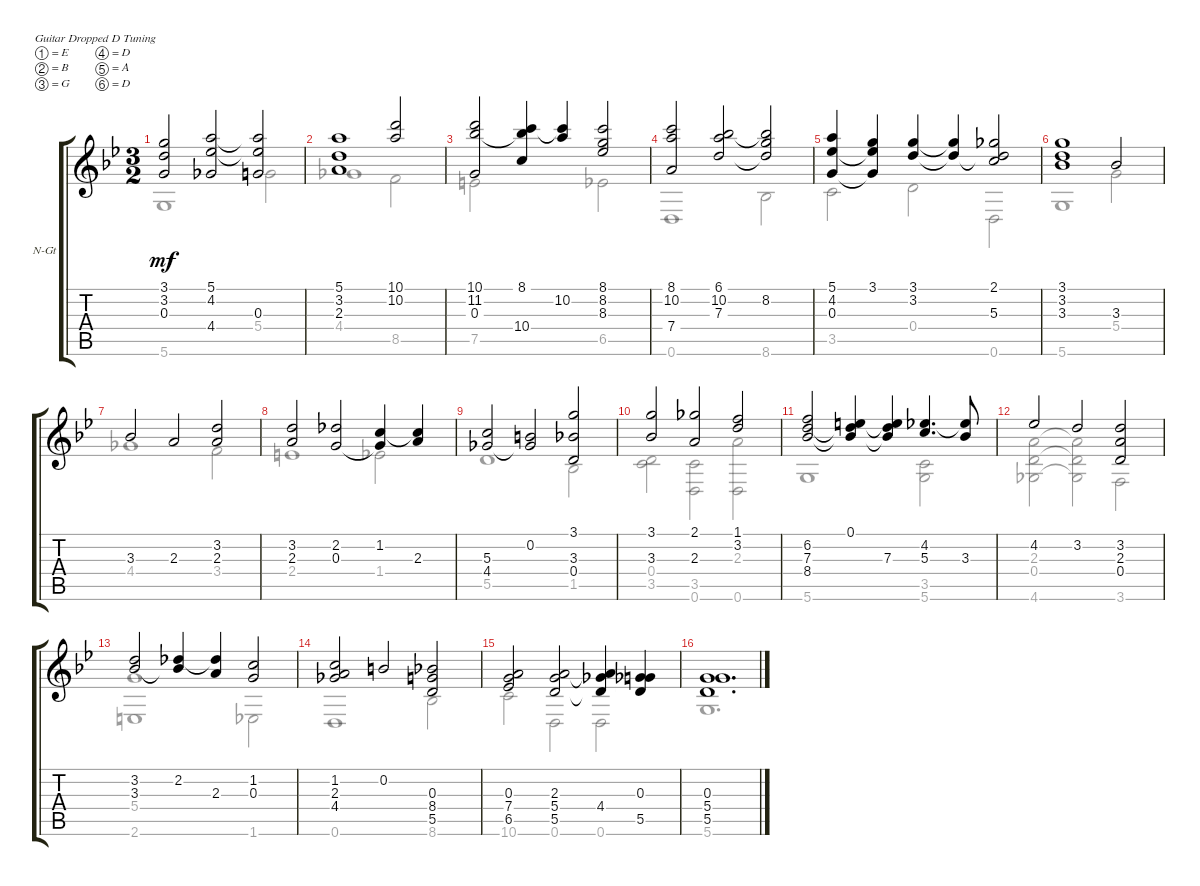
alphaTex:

\defaultSystemsLayout 4
\bracketExtendMode groupsimilarinstruments
\firstSystemTrackNameOrientation horizontal
\otherSystemsTrackNameOrientation horizontal
\track ("Nylon Guitar" "N-Gt") {instrument acousticguitarnylon}
\staff {score tabs}
\tuning (E4 B3 G3 D3 A2 D2)
\voice
\ts (3 2)
\tempo (120 hide)
\clef g2
\ks bb
(3.1 3.2 0.3).2{dy mf} (5.1 4.2 4.4).2 (5.1{t} 4.2{t} 0.3).2 |
(5.1 3.2 2.3).1 (10.1 10.2).2 |
(10.1 0.3 11.2).2 (8.1 10.4 11.2{t}).4 (8.1{t} 10.2).4 (8.1 8.3 8.2).2 |
(8.1 10.2 7.4).2 (6.1 7.3 10.2).2 (6.1{t} 7.3{t} 8.2).2 |
(5.1 4.2 0.3).4 (3.1 4.2{t} 0.3{t}).4 (3.1 3.2).4 (3.2{t} 3.1{t}).4 (2.1 3.2{t} 5.3).2 |
(3.1 3.2 3.3).1 3.3.2 |
3.3.2 2.3.2 (2.3 3.2).2 |
(2.3 3.2).2 (0.3 2.2).2 (1.2 0.3{t}).4 (2.3 1.2{t}).4 |
(4.4 5.3).2 (0.2 4.4{t}).2 (3.3 0.4 3.1).2 |
(3.1 3.3).2 (2.1 2.3).2 (1.1 3.2).2 |
(6.2 7.3 8.4).2 (0.1 7.3{t} 8.4{t}).4 (0.1{t} 7.3 8.4{t}).4 (4.2 5.3).4{d} (3.3 4.2{t}).8 |
4.2.2 3.2.2 (3.2 2.3 0.4).2 |
(3.2 3.3).2 (2.2 3.3{t}).4 (2.3 2.2{t}).4 (1.2 0.3).2 |
(2.3 1.2 4.4).2 0.2.2 (0.3 8.4 5.5).2 |
(0.3 6.5 7.4).2 (2.3 5.4 5.5).2 (2.3{t} 4.4 5.5{t}).4 (0.3 4.4{t} 5.5).4 |
(0.3 5.4 5.5).1{d}
\voice
\clef g2
\ottava regular
\simile none
\ks bb
5.6.1{dy mf} 5.4.2 |
4.4.1 8.5.2 |
7.5.2 r.2 6.5.2 |
0.6.1 8.6.2 |
3.5.2 0.4.2 0.6.2 |
5.6.1 5.4.2 |
4.4.1 3.4.2 |
2.4.1 1.4.2 |
5.5.1 1.5.2 |
(3.5 0.4).2 (0.6 3.5).2 (0.6 2.3).2 |
5.6.1 (5.6 3.5).2 |
(4.6 0.4 2.3).2 (4.6{t} 0.4{t} 2.3{t}).2 3.6.2 |
(2.6 5.4).1 1.6.2 |
0.6.1 8.6.2 |
10.6.2 0.6.2 0.6.2 |
5.6.1{d}
